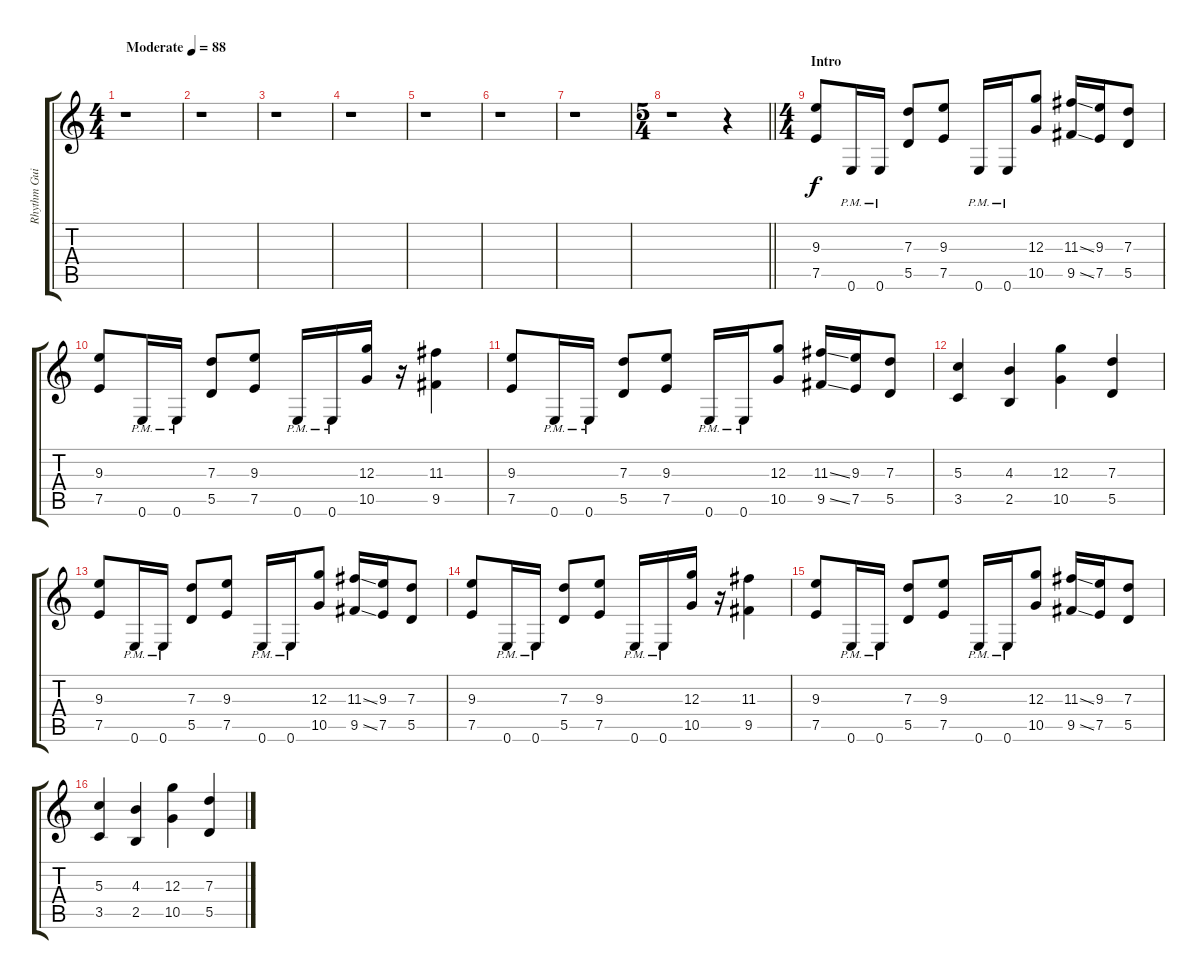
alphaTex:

\track ("Rhythm Guitar II" "Rhythm Gui") {instrument overdrivenguitar}
\staff {score tabs}
\tuning (E4 B3 G3 D3 A2 E2) {hide}
\ts (4 4)
\tempo (88 "Moderate")
\clef g2
\ks c
r.1{dy f instrument overdrivenguitar} |
r.1 |
r.1 |
r.1 |
r.1 |
r.1 |
r.1 |
\ts (5 4)
\barLineRight lightlight
r.1 r.4 |
\ts (4 4)
\section ("" "Intro")
(9.3 7.5).8 0.6{pm}.16 0.6{pm}.16 (7.3 5.5).8 (9.3 7.5).8 0.6{pm}.16 0.6{pm}.16 (12.3 10.5).8 (11.3{ss} 9.5{ss}).16 (9.3 7.5).16 (7.3 5.5).8 |
(9.3 7.5).8 0.6{pm}.16 0.6{pm}.16 (7.3 5.5).8 (9.3 7.5).8 0.6{pm}.16 0.6{pm}.16 (12.3 10.5).16 r.16 (11.3 9.5).4 |
(9.3 7.5).8 0.6{pm}.16 0.6{pm}.16 (7.3 5.5).8 (9.3 7.5).8 0.6{pm}.16 0.6{pm}.16 (12.3 10.5).8 (11.3{ss} 9.5{ss}).16 (9.3 7.5).16 (7.3 5.5).8 |
(5.3 3.5).4 (4.3 2.5).4 (12.3 10.5).4 (7.3 5.5).4 |
(9.3 7.5).8 0.6{pm}.16 0.6{pm}.16 (7.3 5.5).8 (9.3 7.5).8 0.6{pm}.16 0.6{pm}.16 (12.3 10.5).8 (11.3{ss} 9.5{ss}).16 (9.3 7.5).16 (7.3 5.5).8 |
(9.3 7.5).8 0.6{pm}.16 0.6{pm}.16 (7.3 5.5).8 (9.3 7.5).8 0.6{pm}.16 0.6{pm}.16 (12.3 10.5).16 r.16 (11.3 9.5).4 |
(9.3 7.5).8 0.6{pm}.16 0.6{pm}.16 (7.3 5.5).8 (9.3 7.5).8 0.6{pm}.16 0.6{pm}.16 (12.3 10.5).8 (11.3{ss} 9.5{ss}).16 (9.3 7.5).16 (7.3 5.5).8 |
(5.3 3.5).4 (4.3 2.5).4 (12.3 10.5).4 (7.3 5.5).4
